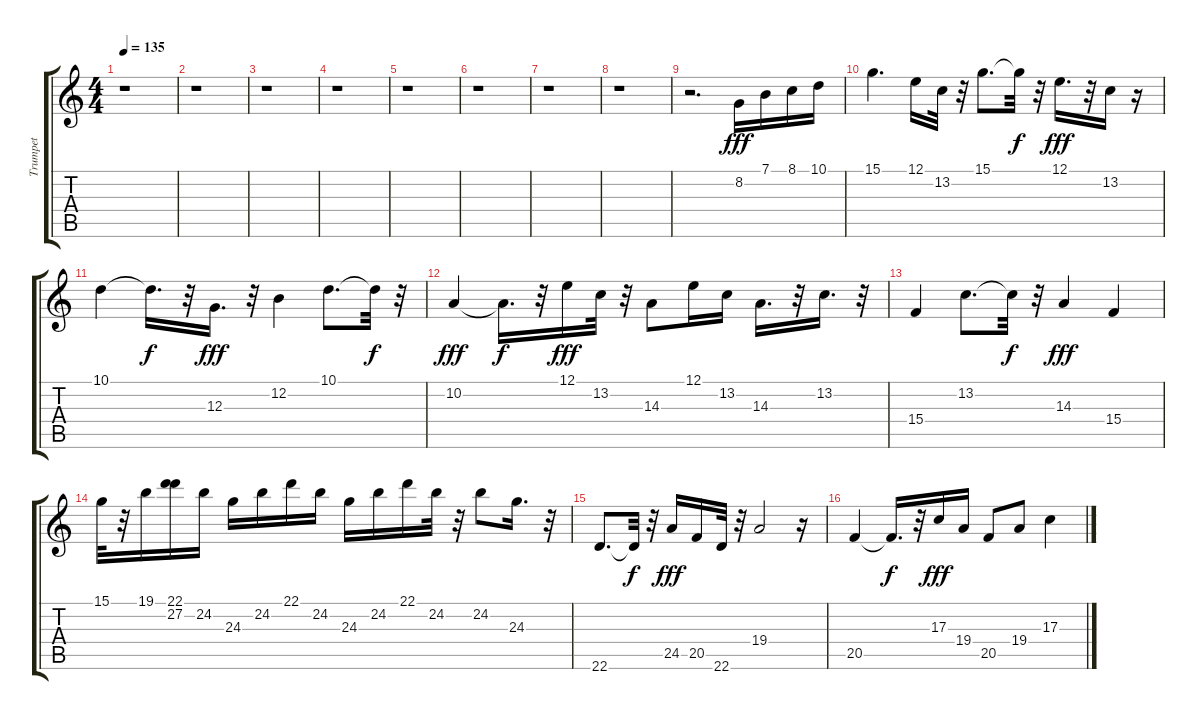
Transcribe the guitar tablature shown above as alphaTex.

\track ("Trumpet" "Trumpet") {instrument trumpet}
\staff {score tabs}
\tuning (E4 B3 G3 D3 A2 E2) {hide}
\ts (4 4)
\tempo 135
\clef g2
\ks c
r.1{dy fff} |
r.1 |
r.1 |
r.1 |
r.1 |
r.1 |
r.1 |
r.1 |
r.2{d} 8.2.16 7.1.16 8.1.16 10.1.16 |
15.1.4{d} 12.1.16 13.2.32 r.32 15.1.8{d} 15.1{t}.32{dy f} r.32 12.1.16{d dy fff} r.32 13.2.16 r.16 |
10.1.4 10.1{t}.16{d dy f} r.32 12.3.16{d dy fff} r.32 12.2.4 10.1.8{d} 10.1{t}.32{dy f} r.32 |
10.2.4{dy fff} 10.2{t}.16{d dy f} r.32 12.1.16{dy fff} 13.2.32 r.32 14.3.8 12.1.16 13.2.16 14.3.16{d} r.32 13.2.16{d} r.32 |
15.4.4 13.2.8{d} 13.2{t}.32{dy f} r.32 14.3.4{dy fff} 15.4.4 |
15.1.32 r.32 19.1.16 (22.1 27.2).16 24.2.16 24.3.16 24.2.16 22.1.16 24.2.16 24.3.16 24.2.16 22.1.16 24.2.32 r.32 24.2.8 24.3.16{d} r.32 |
22.6.8{d} 22.6{t}.32{dy f} r.32 24.5.16{dy fff} 20.5.16 22.6.32 r.32 19.4.2 r.16 |
20.5.4 20.5{t}.16{d dy f} r.32 17.3.16{dy fff} 19.4.16 20.5.8 19.4.8 17.3.4
